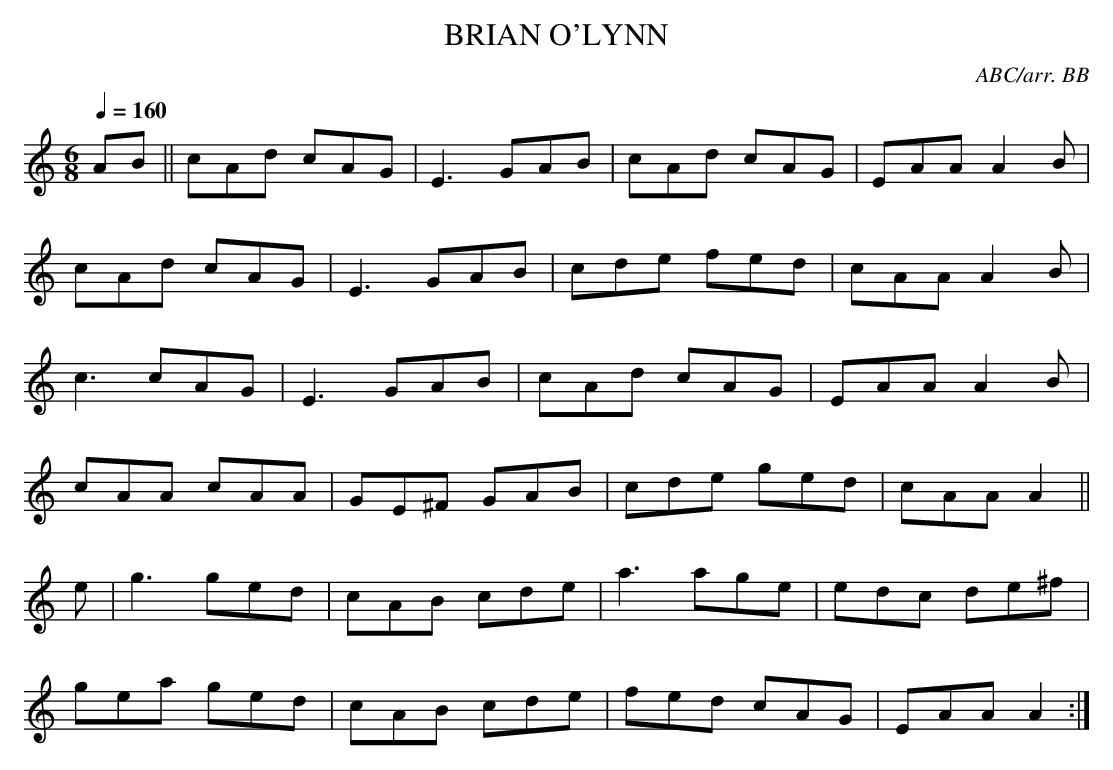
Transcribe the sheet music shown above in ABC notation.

X:1
T:BRIAN O'LYNN
C:ABC/arr. BB
M:6/8
L:1/8
Q:1/4=160
K:Am
AB||cAd cAG|E3 GAB|cAd cAG|EAA A2B|
cAd cAG|E3 GAB|cde fed|cAA A2B|
c3 cAG|E3 GAB|cAd cAG|EAA A2B|
cAA cAA|GE^F GAB|cde ged|cAA A2||
e|g3 ged|cAB cde|a3 age|edc de^f|
gea ged|cAB cde|fed cAG|EAA A2 :|
